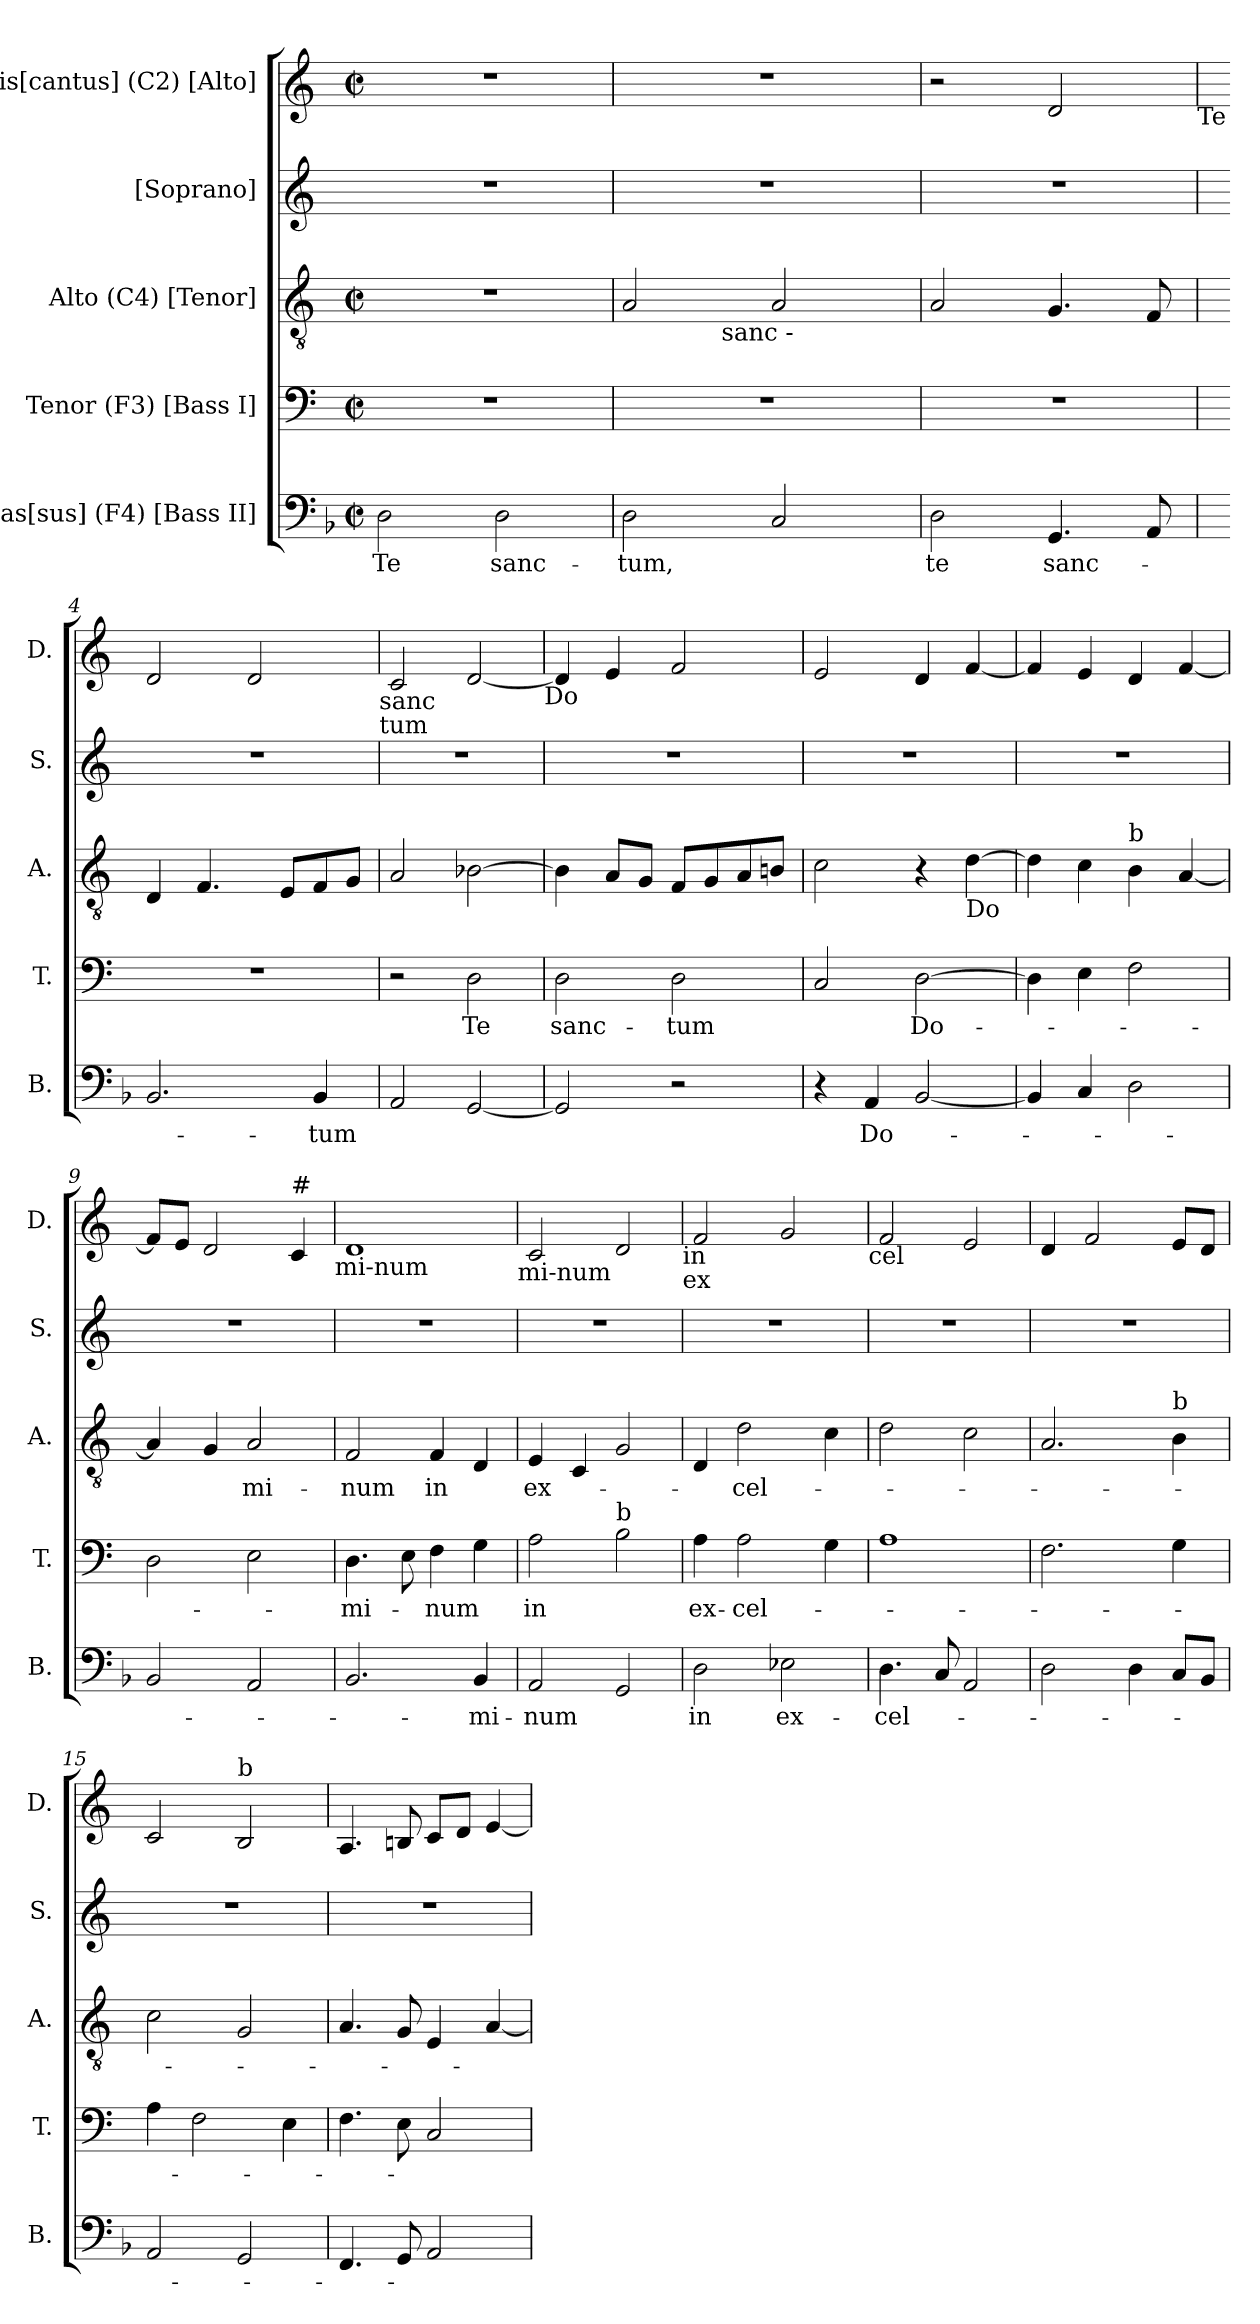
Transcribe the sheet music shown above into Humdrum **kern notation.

**kern	**text	**kern	**text	**kern	**text	**kern	**kern
*part5	*part5	*part4	*part4	*part3	*part3	*part2	*part1
*staff5	*staff5	*staff4	*staff4	*staff3	*staff3	*staff2	*staff1
*I"Bas[sus] (F4) [Bass II]	*	*I"Tenor (F3) [Bass I]	*	*I"Alto (C4) [Tenor]	*	*I"[Soprano]	*I"Dis[cantus] (C2) [Alto]
*I'B.	*	*I'T.	*	*I'A.	*	*I'S.	*I'D.
*clefF4	*	*clefF4	*	*clefGv2	*	*clefG2	*clefG2
*	*	*ITrd-3c-5	*	*ITrd-3c-5	*	*ITrd-3c-5	*ITrd-3c-5
*k[b-]	*	*k[b-]	*	*k[b-]	*	*k[b-]	*k[b-]
*F:	*	*F:	*	*F:	*	*F:	*F:
*M2/2	*	*M2/2	*	*M2/2	*	*	*M2/2
*met(c|)	*	*met(c|)	*	*met(c|)	*	*	*met(c|)
=1	=1	=1	=1	=1	=1	=1	=1
!	!LO:LY:b	!	!	!	!	!	!
2D\	Te	1r	.	1r	.	1r	1r
!	!LO:LY:b	!	!	!	!	!	!
2D\	sanc-	.	.	.	.	.	.
=2	=2	=2	=2	=2	=2	=2	=2
!	!	!	!	!LO:TX:b:t=Te	!	!	!
!	!LO:LY:b	!	!	!	!	!	!
*	*	*	*	*^	*	*	*
2D\	-tum,	1r	.	2d/	4.ryy	.	1r	1r
!	!	!	!	!	!LO:TX:b:t=sanc -	!	!	!
.	.	.	.	.	2ryy	.	.	.
2C/	.	.	.	2d/	.	.	.	.
.	.	.	.	.	8ryy	.	.	.
=3	=3	=3	=3	=3	=3	=3	=3	=3
!	!	!	!	!LO:TX:b:t=tum	!	!	!	!
!	!LO:LY:b	!	!	!	!	!	!	!
*	*	*	*	*v	*v	*	*	*
2D\	te	1r	.	2d/	.	1r	2r
!	!LO:LY:b	!	!	!	!	!	!
4.GG/	sanc-	.	.	4.c/	.	.	2g/
8AA/	.	.	.	8B-/	.	.	.
!	!	!	!	!	!	!	!LO:TX:b:t=Te
=4	=4	=4	=4	=4	=4	=4	=4
2.BB-/	.	1r	.	4G/	.	1r	2g/
.	.	.	.	4.B-/	.	.	.
.	.	.	.	.	.	.	2g/
.	.	.	.	8A/L	.	.	.
!	!LO:LY:b	!	!	!	!	!	!
4BB-/	-tum	.	.	8B-/	.	.	.
.	.	.	.	8c/J	.	.	.
!	!	!	!	!	!	!	!LO:TX:b:t=sanc
!	!	!	!	!	!	!	!LO:TX:b:t=tum
=5	=5	=5	=5	=5	=5	=5	=5
2AA/	.	2r	.	2d/	.	1r	2f/
!	!	!	!LO:LY:b	!	!	!	!
[<2GG/	.	2G\	Te	[>2e-X\	.	.	[<2g/
!	!	!	!	!	!	!	!LO:TX:b:t=Do
=6	=6	=6	=6	=6	=6	=6	=6
!	!	!	!LO:LY:b	!	!	!	!
2GG/]	.	2G\	sanc-	4e-\]	.	1r	4g/]
.	.	.	.	8d/L	.	.	4a/
.	.	.	.	8c/J	.	.	.
!	!	!	!LO:LY:b	!	!	!	!
2r	.	2G\	-tum	8B-/L	.	.	2b-/
.	.	.	.	8c/	.	.	.
.	.	.	.	8d/	.	.	.
.	.	.	.	8en/J	.	.	.
=7	=7	=7	=7	=7	=7	=7	=7
4r	.	2F/	.	2f\	.	1r	2a/
!	!LO:LY:b	!	!	!	!	!	!
4AA/	Do-	.	.	.	.	.	.
!	!	!	!LO:LY:b	!	!	!	!
[<2BB-/	.	[<2G\	Do-	4r	.	.	4g/
!	!	!	!	!LO:TX:b:t=Do	!	!	!
.	.	.	.	[<4g\	.	.	[<4b-/
!!LO:LB:g=z
=8	=8	=8	=8	=8	=8	=8	=8
4BB-/]	.	4G\]	.	4g\]	.	1r	4b-/]
4C/	.	4A\	.	4f\	.	.	4a/
!	!	!	!	!LO:TX:a:t=b	!	!	!
2D\	.	2B-\	.	4e\	.	.	4g/
.	.	.	.	[<4d/	.	.	[<4b-/
=9	=9	=9	=9	=9	=9	=9	=9
2BB-/	.	2G\	.	4d/]	.	1r	8b-/L]
.	.	.	.	.	.	.	8a/J
.	.	.	.	4c/	.	.	2g/
!	!	!	!	!	!LO:LY:b	!	!
2AA/	.	2A\	.	2d/	mi-	.	.
!	!	!	!	!	!	!	!LO:TX:a:t=#
.	.	.	.	.	.	.	4f/
!	!	!	!	!	!	!	!LO:TX:b:t=mi-num
=10	=10	=10	=10	=10	=10	=10	=10
!	!	!	!LO:LY:b	!	!LO:LY:b	!	!
2.BB-/	.	4.G\	-mi-	2B-/	-num	1r	1g
.	.	8A\	.	.	.	.	.
!	!	!	!LO:LY:b	!	!LO:LY:b	!	!
.	.	4B-\	-num	4B-/	in	.	.
!	!LO:LY:b	!	!	!	!	!	!
4BB-/	-mi-	4c\	.	4G/	.	.	.
!	!	!	!	!	!	!	!LO:TX:b:t=mi-num
=11	=11	=11	=11	=11	=11	=11	=11
!	!LO:LY:b	!	!LO:LY:b	!	!LO:LY:b	!	!
2AA/	-num	2d\	in	4A/	ex-	1r	2f/
.	.	.	.	4F/	.	.	.
!	!	!LO:TX:a:t=b	!	!	!	!	!
2GG/	.	2e\	.	2c/	.	.	2g/
!	!	!	!	!	!	!	!LO:TX:b:t=in
!	!	!	!	!	!	!	!LO:TX:b:t=ex
=12	=12	=12	=12	=12	=12	=12	=12
!	!LO:LY:b	!	!LO:LY:b	!	!	!	!
2D\	in	4d\	ex-	4G/	.	1r	2b-/
!	!	!	!LO:LY:b	!	!LO:LY:b	!	!
.	.	2d\	-cel-	2g\	-cel-	.	.
!	!LO:LY:b	!	!	!	!	!	!
2E-X\	ex-	.	.	.	.	.	2cc/
.	.	4c\	.	4f\	.	.	.
!	!	!	!	!	!	!	!LO:TX:b:t=cel
=13	=13	=13	=13	=13	=13	=13	=13
!	!LO:LY:b	!	!	!	!	!	!
4.D\	-cel-	1d	.	2g\	.	1r	2b-/
8C/	.	.	.	.	.	.	.
2AA/	.	.	.	2f\	.	.	2a/
=14	=14	=14	=14	=14	=14	=14	=14
2D\	.	2.B-\	.	2.d/	.	1r	4g/
.	.	.	.	.	.	.	2b-/
4D\	.	.	.	.	.	.	.
!	!	!	!	!LO:TX:a:t=b	!	!	!
8C/L	.	4c\	.	4e\	.	.	8a/L
8BB-/J	.	.	.	.	.	.	8g/J
=15	=15	=15	=15	=15	=15	=15	=15
2AA/	.	4d\	.	2f\	.	1r	2f/
.	.	2B-\	.	.	.	.	.
!	!	!	!	!	!	!	!LO:TX:a:t=b
2GG/	.	.	.	2c/	.	.	2e/
.	.	4A\	.	.	.	.	.
=16	=16	=16	=16	=16	=16	=16	=16
4.FF/	.	4.B-\	.	4.d/	.	1r	4.d/
8GG/	.	8A\	.	8c/	.	.	8en/
2AA/	.	2F/	.	4A/	.	.	8f/L
.	.	.	.	.	.	.	8g/J
.	.	.	.	[<4d/	.	.	[<4a/
=	=	=	=	=	=	=	=
*-	*-	*-	*-	*-	*-	*-	*-
